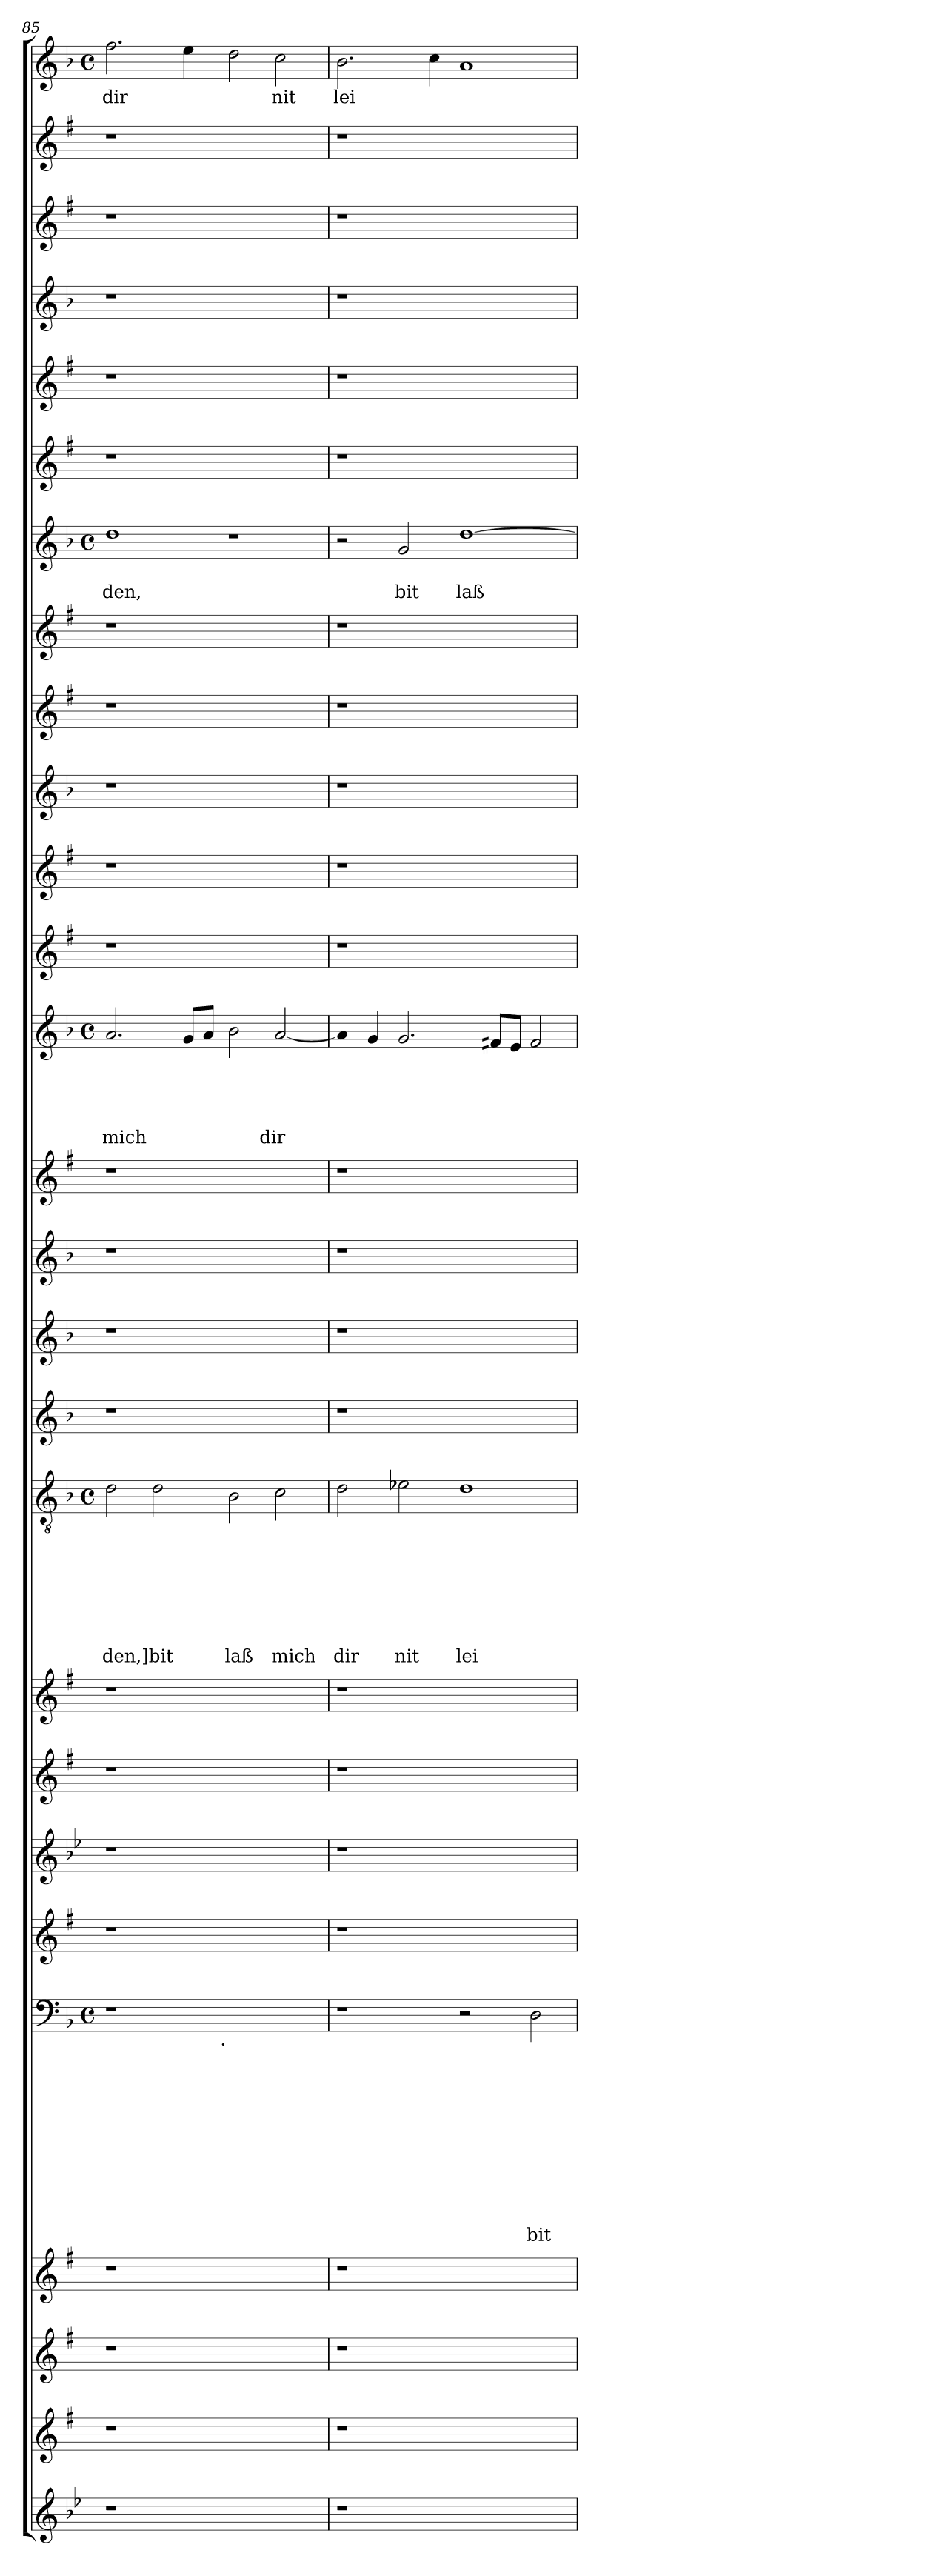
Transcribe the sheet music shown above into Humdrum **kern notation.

**kern	**kern	**kern	**kern	**kern	**text	**text	**text	**text	**text	**text	**text	**text	**text	**text	**text	**kern	**kern	**kern	**kern	**kern	**text	**text	**text	**text	**text	**text	**text	**text	**kern	**kern	**kern	**kern	**kern	**text	**text	**text	**text	**text	**kern	**kern	**kern	**kern	**kern	**kern	**text	**text	**kern	**kern	**kern	**kern	**kern	**kern	**text
*part27	*part26	*part25	*part24	*part23	*part23	*part23	*part23	*part23	*part23	*part23	*part23	*part23	*part23	*part23	*part23	*part22	*part21	*part20	*part19	*part18	*part18	*part18	*part18	*part18	*part18	*part18	*part18	*part18	*part17	*part16	*part15	*part14	*part13	*part13	*part13	*part13	*part13	*part13	*part12	*part11	*part10	*part9	*part8	*part7	*part7	*part7	*part6	*part5	*part4	*part3	*part2	*part1	*part1
*staff27	*staff26	*staff25	*staff24	*staff23	*staff23	*staff23	*staff23	*staff23	*staff23	*staff23	*staff23	*staff23	*staff23	*staff23	*staff23	*staff22	*staff21	*staff20	*staff19	*staff18	*staff18	*staff18	*staff18	*staff18	*staff18	*staff18	*staff18	*staff18	*staff17	*staff16	*staff15	*staff14	*staff13	*staff13	*staff13	*staff13	*staff13	*staff13	*staff12	*staff11	*staff10	*staff9	*staff8	*staff7	*staff7	*staff7	*staff6	*staff5	*staff4	*staff3	*staff2	*staff1	*staff1
*clefG2	*clefG2	*clefG2	*clefG2	*clefF4	*	*	*	*	*	*	*	*	*	*	*	*clefG2	*clefG2	*clefG2	*clefG2	*clefGv2	*	*	*	*	*	*	*	*	*clefG2	*clefG2	*clefG2	*clefG2	*clefG2	*	*	*	*	*	*clefG2	*clefG2	*clefG2	*clefG2	*clefG2	*clefG2	*	*	*clefG2	*clefG2	*clefG2	*clefG2	*clefG2	*clefG2	*
*	*ITrd1c2	*ITrd1c2	*ITrd1c2	*	*	*	*	*	*	*	*	*	*	*	*	*ITrd1c2	*	*ITrd1c2	*ITrd1c2	*	*	*	*	*	*	*	*	*	*ITrd-3c-5	*ITrd-3c-5	*ITrd-3c-5	*ITrd1c2	*	*	*	*	*	*	*ITrd1c2	*ITrd1c2	*ITrd-3c-5	*ITrd1c2	*ITrd1c2	*	*	*	*ITrd1c2	*ITrd1c2	*ITrd1c2	*ITrd1c2	*ITrd1c2	*ITrd-3c-5	*
*k[b-e-]	*k[b-]	*k[b-]	*k[b-]	*k[b-]	*	*	*	*	*	*	*	*	*	*	*	*k[b-]	*k[b-e-]	*k[b-]	*k[b-]	*k[b-]	*	*	*	*	*	*	*	*	*k[b-e-]	*k[b-e-]	*k[b-e-]	*k[b-]	*k[b-]	*	*	*	*	*	*k[b-]	*k[b-]	*k[b-e-]	*k[b-]	*k[b-]	*k[b-]	*	*	*k[b-]	*k[b-]	*k[b-e-a-]	*k[b-]	*k[b-]	*k[b-e-]	*
*B-:	*F:	*F:	*F:	*F:	*	*	*	*	*	*	*	*	*	*	*	*F:	*B-:	*F:	*F:	*F:	*	*	*	*	*	*	*	*	*B-:	*B-:	*B-:	*F:	*F:	*	*	*	*	*	*F:	*F:	*B-:	*F:	*F:	*F:	*	*	*F:	*F:	*E-:	*F:	*F:	*B-:	*
*	*	*	*	*M4/4	*	*	*	*	*	*	*	*	*	*	*	*	*	*	*	*M4/4	*	*	*	*	*	*	*	*	*	*	*	*	*M4/4	*	*	*	*	*	*	*	*	*	*	*M4/4	*	*	*	*	*	*	*	*M4/4	*
*	*	*	*	*met(c)	*	*	*	*	*	*	*	*	*	*	*	*	*	*	*	*met(c)	*	*	*	*	*	*	*	*	*	*	*	*	*met(c)	*	*	*	*	*	*	*	*	*	*	*met(c)	*	*	*	*	*	*	*	*met(c)	*
=85	=85	=85	=85	=85	=85	=85	=85	=85	=85	=85	=85	=85	=85	=85	=85	=85	=85	=85	=85	=85	=85	=85	=85	=85	=85	=85	=85	=85	=85	=85	=85	=85	=85	=85	=85	=85	=85	=85	=85	=85	=85	=85	=85	=85	=85	=85	=85	=85	=85	=85	=85	=85	=85
!	!	!	!	!	!	!	!	!	!	!	!	!	!	!	!	!	!	!	!	!	!	!	!	!	!	!	!	!LO:LY:b	!	!	!	!	!	!	!	!	!	!LO:LY:b	!	!	!	!	!	!	!	!LO:LY:b	!	!	!	!	!	!	!LO:LY:b
*	*	*	*	*^	*	*	*	*	*	*	*	*	*	*	*	*	*	*	*	*	*	*	*	*	*	*	*	*	*	*	*	*	*	*	*	*	*	*	*	*	*	*	*	*	*	*	*	*	*	*	*	*	*
1r	1r	1r	1r	1r	2ryy	.	.	.	.	.	.	.	.	.	.	.	1r	1r	1r	1r	2d\	.	.	.	.	.	.	.	-den,]	1r	1r	1r	1r	2.a/	.	.	.	.	mich	1r	1r	1r	1r	1r	1dd	.	den,	1r	1r	1r	1r	1r	2.bb-\	dir
!	!	!	!	!	!	!	!	!	!	!	!	!	!	!	!	!	!	!	!	!	!	!	!	!	!	!	!	!	!LO:LY:b	!	!	!	!	!	!	!	!	!	!	!	!	!	!	!	!	!	!	!	!	!	!	!	!	!
.	.	.	.	.	4...ryy	.	.	.	.	.	.	.	.	.	.	.	.	.	.	.	2d\	.	.	.	.	.	.	.	bit	.	.	.	.	.	.	.	.	.	.	.	.	.	.	.	.	.	.	.	.	.	.	.	.	.
.	.	.	.	.	.	.	.	.	.	.	.	.	.	.	.	.	.	.	.	.	.	.	.	.	.	.	.	.	.	.	.	.	.	8g/L	.	.	.	.	.	.	.	.	.	.	.	.	.	.	.	.	.	.	4aa\	.
.	.	.	.	.	.	.	.	.	.	.	.	.	.	.	.	.	.	.	.	.	.	.	.	.	.	.	.	.	.	.	.	.	.	8a/J	.	.	.	.	.	.	.	.	.	.	.	.	.	.	.	.	.	.	.	.
!	!	!	!	!	!LO:TX:b:t=.	!	!	!	!	!	!	!	!	!	!	!	!	!	!	!	!	!	!	!	!	!	!	!	!	!	!	!	!	!	!	!	!	!	!	!	!	!	!	!	!	!	!	!	!	!	!	!	!	!
.	.	.	.	.	1ryy	.	.	.	.	.	.	.	.	.	.	.	.	.	.	.	.	.	.	.	.	.	.	.	.	.	.	.	.	.	.	.	.	.	.	.	.	.	.	.	.	.	.	.	.	.	.	.	.	.
!	!	!	!	!	!	!	!	!	!	!	!	!	!	!	!	!	!	!	!	!	!	!	!	!	!	!	!	!	!LO:LY:b	!	!	!	!	!	!	!	!	!	!	!	!	!	!	!	!	!	!	!	!	!	!	!	!	!
1ryy	1ryy	1ryy	1ryy	1ryy	.	.	.	.	.	.	.	.	.	.	.	.	1ryy	1ryy	1ryy	1ryy	2B-\	.	.	.	.	.	.	.	laß	1ryy	1ryy	1ryy	1ryy	2b-\	.	.	.	.	.	1ryy	1ryy	1ryy	1ryy	1ryy	1r	.	.	1ryy	1ryy	1ryy	1ryy	1ryy	2gg\	.
!	!	!	!	!	!	!	!	!	!	!	!	!	!	!	!	!	!	!	!	!	!	!	!	!	!	!	!	!	!LO:LY:b	!	!	!	!	!	!	!	!	!	!LO:LY:b	!	!	!	!	!	!	!	!	!	!	!	!	!	!	!LO:LY:b
.	.	.	.	.	.	.	.	.	.	.	.	.	.	.	.	.	.	.	.	.	2c\	.	.	.	.	.	.	.	mich	.	.	.	.	[>2a/	.	.	.	.	dir	.	.	.	.	.	.	.	.	.	.	.	.	.	2ff\	nit
.	.	.	.	.	32ryy	.	.	.	.	.	.	.	.	.	.	.	.	.	.	.	.	.	.	.	.	.	.	.	.	.	.	.	.	.	.	.	.	.	.	.	.	.	.	.	.	.	.	.	.	.	.	.	.	.
!!LO:PB:g=z
=86	=86	=86	=86	=86	=86	=86	=86	=86	=86	=86	=86	=86	=86	=86	=86	=86	=86	=86	=86	=86	=86	=86	=86	=86	=86	=86	=86	=86	=86	=86	=86	=86	=86	=86	=86	=86	=86	=86	=86	=86	=86	=86	=86	=86	=86	=86	=86	=86	=86	=86	=86	=86	=86	=86
!	!	!	!	!	!	!	!	!	!	!	!	!	!	!	!	!	!	!	!	!	!	!	!	!	!	!	!	!	!LO:LY:b	!	!	!	!	!	!	!	!	!	!	!	!	!	!	!	!	!	!	!	!	!	!	!	!	!LO:LY:b
*	*	*	*	*v	*v	*	*	*	*	*	*	*	*	*	*	*	*	*	*	*	*	*	*	*	*	*	*	*	*	*	*	*	*	*	*	*	*	*	*	*	*	*	*	*	*	*	*	*	*	*	*	*	*	*
1r	1r	1r	1r	1r	.	.	.	.	.	.	.	.	.	.	.	1r	1r	1r	1r	2d\	.	.	.	.	.	.	.	dir	1r	1r	1r	1r	4a/]	.	.	.	.	.	1r	1r	1r	1r	1r	2r	.	.	1r	1r	1r	1r	1r	2.ee-\	lei
.	.	.	.	.	.	.	.	.	.	.	.	.	.	.	.	.	.	.	.	.	.	.	.	.	.	.	.	.	.	.	.	.	4g/	.	.	.	.	.	.	.	.	.	.	.	.	.	.	.	.	.	.	.	.
!	!	!	!	!	!	!	!	!	!	!	!	!	!	!	!	!	!	!	!	!	!	!	!	!	!	!	!	!LO:LY:b	!	!	!	!	!	!	!	!	!	!	!	!	!	!	!	!	!	!LO:LY:b	!	!	!	!	!	!	!
.	.	.	.	.	.	.	.	.	.	.	.	.	.	.	.	.	.	.	.	2e-X\	.	.	.	.	.	.	.	nit	.	.	.	.	2.g/	.	.	.	.	.	.	.	.	.	.	2g/	.	bit	.	.	.	.	.	.	.
.	.	.	.	.	.	.	.	.	.	.	.	.	.	.	.	.	.	.	.	.	.	.	.	.	.	.	.	.	.	.	.	.	.	.	.	.	.	.	.	.	.	.	.	.	.	.	.	.	.	.	.	4ff\	.
!	!	!	!	!	!	!	!	!	!	!	!	!	!	!	!	!	!	!	!	!	!	!	!	!	!	!	!	!LO:LY:b	!	!	!	!	!	!	!	!	!	!	!	!	!	!	!	!	!	!LO:LY:b	!	!	!	!	!	!	!
1ryy	1ryy	1ryy	1ryy	2r	.	.	.	.	.	.	.	.	.	.	.	1ryy	1ryy	1ryy	1ryy	1d	.	.	.	.	.	.	.	lei	1ryy	1ryy	1ryy	1ryy	.	.	.	.	.	.	1ryy	1ryy	1ryy	1ryy	1ryy	[>1dd	.	laß	1ryy	1ryy	1ryy	1ryy	1ryy	1dd	.
.	.	.	.	.	.	.	.	.	.	.	.	.	.	.	.	.	.	.	.	.	.	.	.	.	.	.	.	.	.	.	.	.	8f#/L	.	.	.	.	.	.	.	.	.	.	.	.	.	.	.	.	.	.	.	.
.	.	.	.	.	.	.	.	.	.	.	.	.	.	.	.	.	.	.	.	.	.	.	.	.	.	.	.	.	.	.	.	.	8e/J	.	.	.	.	.	.	.	.	.	.	.	.	.	.	.	.	.	.	.	.
!	!	!	!	!	!	!	!	!	!	!	!	!	!	!	!LO:LY:b	!	!	!	!	!	!	!	!	!	!	!	!	!	!	!	!	!	!	!	!	!	!	!	!	!	!	!	!	!	!	!	!	!	!	!	!	!	!
.	.	.	.	2D\	.	.	.	.	.	.	.	.	.	.	bit	.	.	.	.	.	.	.	.	.	.	.	.	.	.	.	.	.	2f#/	.	.	.	.	.	.	.	.	.	.	.	.	.	.	.	.	.	.	.	.
=	=	=	=	=	=	=	=	=	=	=	=	=	=	=	=	=	=	=	=	=	=	=	=	=	=	=	=	=	=	=	=	=	=	=	=	=	=	=	=	=	=	=	=	=	=	=	=	=	=	=	=	=	=
*-	*-	*-	*-	*-	*-	*-	*-	*-	*-	*-	*-	*-	*-	*-	*-	*-	*-	*-	*-	*-	*-	*-	*-	*-	*-	*-	*-	*-	*-	*-	*-	*-	*-	*-	*-	*-	*-	*-	*-	*-	*-	*-	*-	*-	*-	*-	*-	*-	*-	*-	*-	*-	*-
